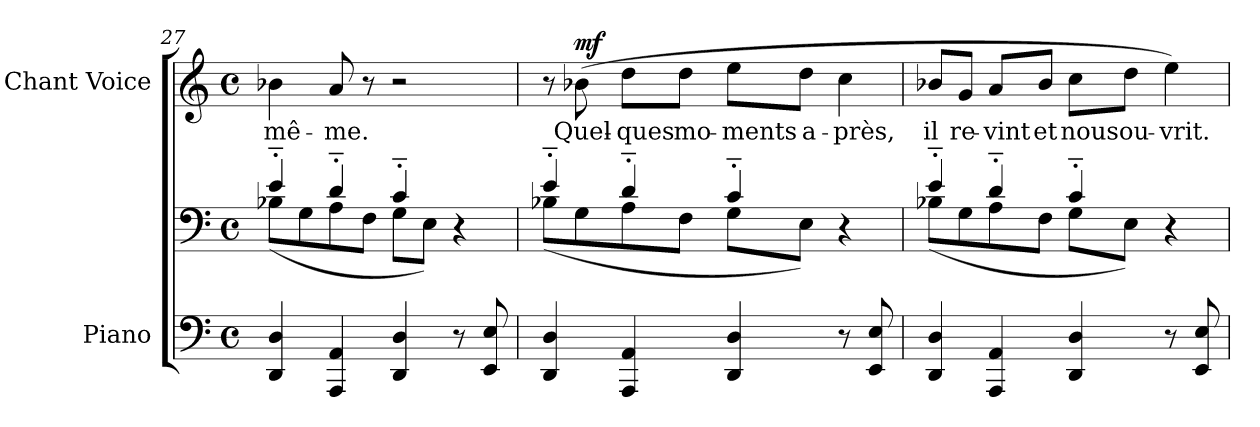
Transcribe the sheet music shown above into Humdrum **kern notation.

**kern	**kern	**kern	**text	**dynam
*part2	*part2	*part1	*part1	*part1
*staff3	*staff2	*staff1	*staff1	*staff1
*I"Piano	*	*I"Chant Voice	*	*
*I'Pno	*	*	*	*
*clefF4	*clefF4	*clefG2	*	*
*k[]	*k[]	*k[]	*	*
*M4/4	*M4/4	*M4/4	*	*
*met(c)	*met(c)	*met(c)	*	*
=27	=27	=27	=27	=27
*	*^	*	*	*
4DD/ 4D/	4e'~/	(8B-X\L	4b-X\	mê-	.
.	.	8G\	.	.	.
4AAA/ 4AA/	4d'~/	8A\	8a/	-me.	.
.	.	8F\J	8r	.	.
4DD/ 4D/	4c'~/	8G\L	2r	.	.
.	.	8E\J)	.	.	.
8r	4r	4ryy	.	.	.
8EE/ 8E/	.	.	.	.	.
=28	=28	=28	=28	=28	=28
4DD/ 4D/	4e'~/	(8B-X\L	8r	.	.
!	!	!	!	!	!LO:DY:a
.	.	8G\	(8b-X\	Quel-	mf
4AAA/ 4AA/	4d'~/	8A\	8dd\L	-ques	.
.	.	8F\J	8dd\J	mo-	.
4DD/ 4D/	4c'~/	8G\L	8ee\L	-ments	.
.	.	8E\J)	8dd\J	a-	.
8r	4r	4ryy	4cc\	-près,	.
8EE/ 8E/	.	.	.	.	.
=29	=29	=29	=29	=29	=29
4DD/ 4D/	4e'~/	(8B-X\L	8b-X/L	il	.
.	.	8G\	8g/J	re-	.
4AAA/ 4AA/	4d'~/	8A\	8a/L	-vint	.
.	.	8F\J	8b-/J	et	.
4DD/ 4D/	4c'~/	8G\L	8cc\L	nous	.
.	.	8E\J)	8dd\J	ou-	.
8r	4r	4ryy	4ee\)	-vrit.	.
8EE/ 8E/	.	.	.	.	.
*	*v	*v	*	*	*
=	=	=	=	=
*-	*-	*-	*-	*-
